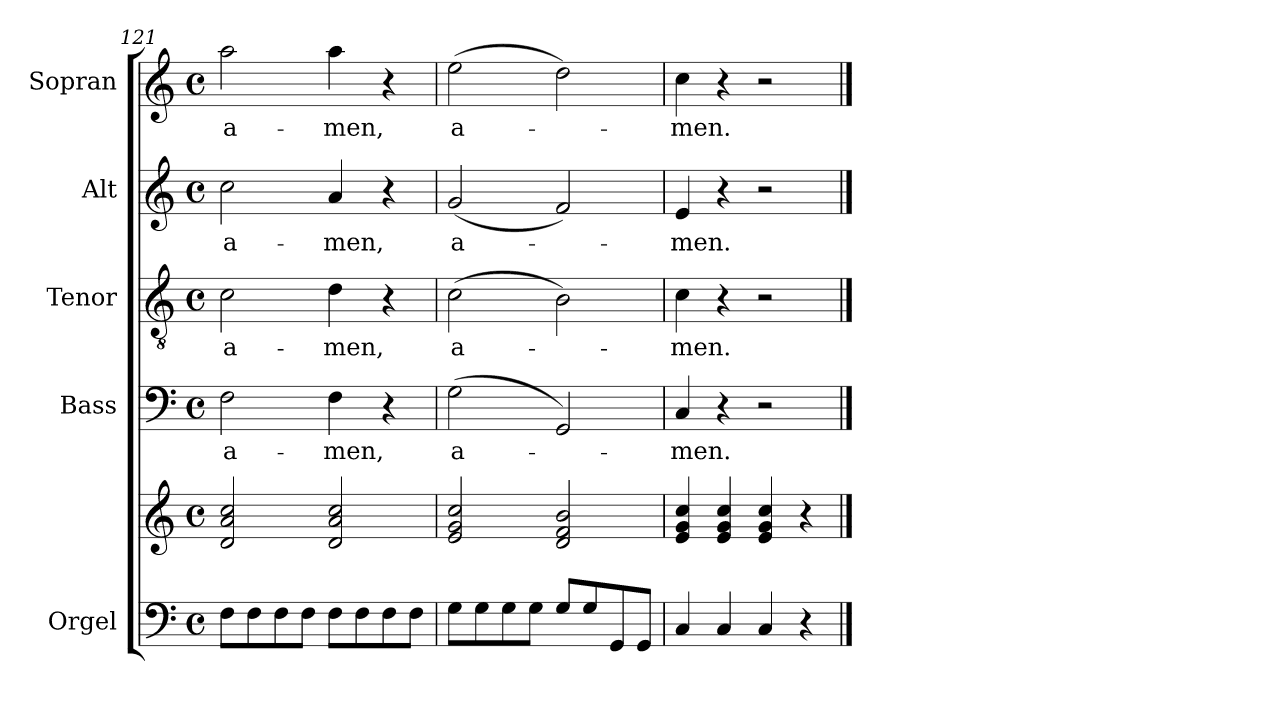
**kern	**kern	**kern	**text	**kern	**text	**kern	**text	**kern	**text
*part5	*part5	*part4	*part4	*part3	*part3	*part2	*part2	*part1	*part1
*staff6	*staff5	*staff4	*staff4	*staff3	*staff3	*staff2	*staff2	*staff1	*staff1
*I"Orgel	*	*I"Bass	*	*I"Tenor	*	*I"Alt	*	*I"Sopran	*
*I'Org.	*	*I'B.	*	*I'T.	*	*I'A.	*	*I'S.	*
*clefF4	*clefG2	*clefF4	*	*clefGv2	*	*clefG2	*	*clefG2	*
*k[]	*k[]	*k[]	*	*k[]	*	*k[]	*	*k[]	*
*C:	*C:	*C:	*	*C:	*	*C:	*	*C:	*
*M4/4	*M4/4	*M4/4	*	*M4/4	*	*M4/4	*	*M4/4	*
*met(c)	*met(c)	*met(c)	*	*met(c)	*	*met(c)	*	*met(c)	*
=121	=121	=121	=121	=121	=121	=121	=121	=121	=121
!	!	!	!LO:LY:b	!	!LO:LY:b	!	!LO:LY:b	!	!LO:LY:b
8F\L	2d/ 2a/ 2cc/	2F\	a-	2c\	a-	2cc\	a-	2aa\	a-
8F\	.	.	.	.	.	.	.	.	.
8F\	.	.	.	.	.	.	.	.	.
8F\J	.	.	.	.	.	.	.	.	.
!	!	!	!LO:LY:b	!	!LO:LY:b	!	!LO:LY:b	!	!LO:LY:b
8F\L	2d/ 2a/ 2cc/	4F\	-men,	4d\	-men,	4a/	-men,	4aa\	-men,
8F\	.	.	.	.	.	.	.	.	.
8F\	.	4r	.	4r	.	4r	.	4r	.
8F\J	.	.	.	.	.	.	.	.	.
=122	=122	=122	=122	=122	=122	=122	=122	=122	=122
!	!	!	!LO:LY:b	!	!LO:LY:b	!	!LO:LY:b	!	!LO:LY:b
8G\L	2e/ 2g/ 2cc/	(>2G\	a-	(>2c\	a-	(<2g/	a-	(>2ee\	a-
8G\	.	.	.	.	.	.	.	.	.
8G\	.	.	.	.	.	.	.	.	.
8G\J	.	.	.	.	.	.	.	.	.
8G/L	2d/ 2f/ 2b/	2GG/)	.	2B\)	.	2f/)	.	2dd\)	.
8G/	.	.	.	.	.	.	.	.	.
8GG/	.	.	.	.	.	.	.	.	.
8GG/J	.	.	.	.	.	.	.	.	.
=123	=123	=123	=123	=123	=123	=123	=123	=123	=123
!	!	!	!LO:LY:b	!	!LO:LY:b	!	!LO:LY:b	!	!LO:LY:b
4C/	4e/ 4g/ 4cc/	4C/	-men.	4c\	-men.	4e/	-men.	4cc\	-men.
4C/	4e/ 4g/ 4cc/	4r	.	4r	.	4r	.	4r	.
4C/	4e/ 4g/ 4cc/	2r	.	2r	.	2r	.	2r	.
4r	4r	.	.	.	.	.	.	.	.
==	==	==	==	==	==	==	==	==	==
*-	*-	*-	*-	*-	*-	*-	*-	*-	*-
